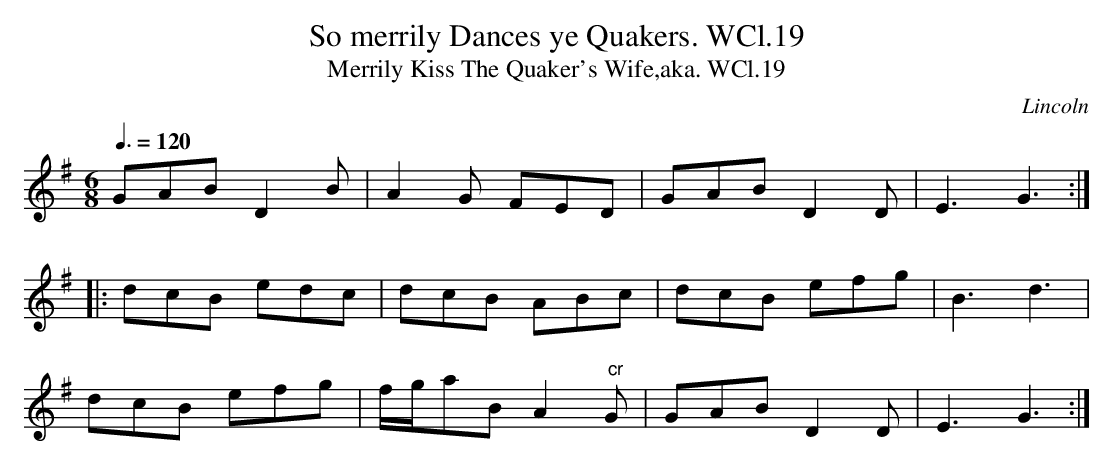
X:1
T:So merrily Dances ye Quakers. WCl.19
T:Merrily Kiss The Quaker's Wife,aka. WCl.19
M:6/8
L:1/8
Q:3/8=120
O:Lincoln
K:G
GAB D2 B| A2G FED|GAB D2 D|E3 G3:|!
|:dcB edc|dcB ABc|dcB efg|B3 d3|!
dcB efg|f/2g/2aB A2" cr"G|GAB D2D|E3 G3:|
